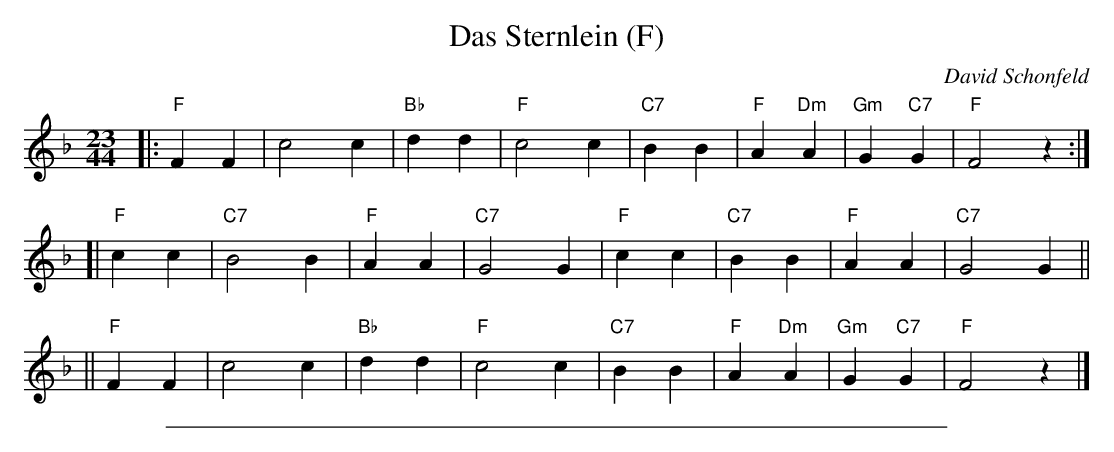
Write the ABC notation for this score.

X:1
T: Das Sternlein (F)
C: David Schonfeld
M: 23/44
L: 1/4
K: F
|: "F"F F |     c2 c | "Bb"d d | "F"c2 c |"C7"B B | "F"A "Dm"A | "Gm"G "C7"G | "F"F2  z :|
[| "F"c c | "C7"B2 B |  "F"A A |"C7"G2 G | "F"c c |"C7"B     B |  "F"A     A | "C7"G2 G ||
|| "F"F F |     c2 c | "Bb"d d | "F"c2 c |"C7"B B | "F"A "Dm"A | "Gm"G "C7"G | "F"F2  z |]
